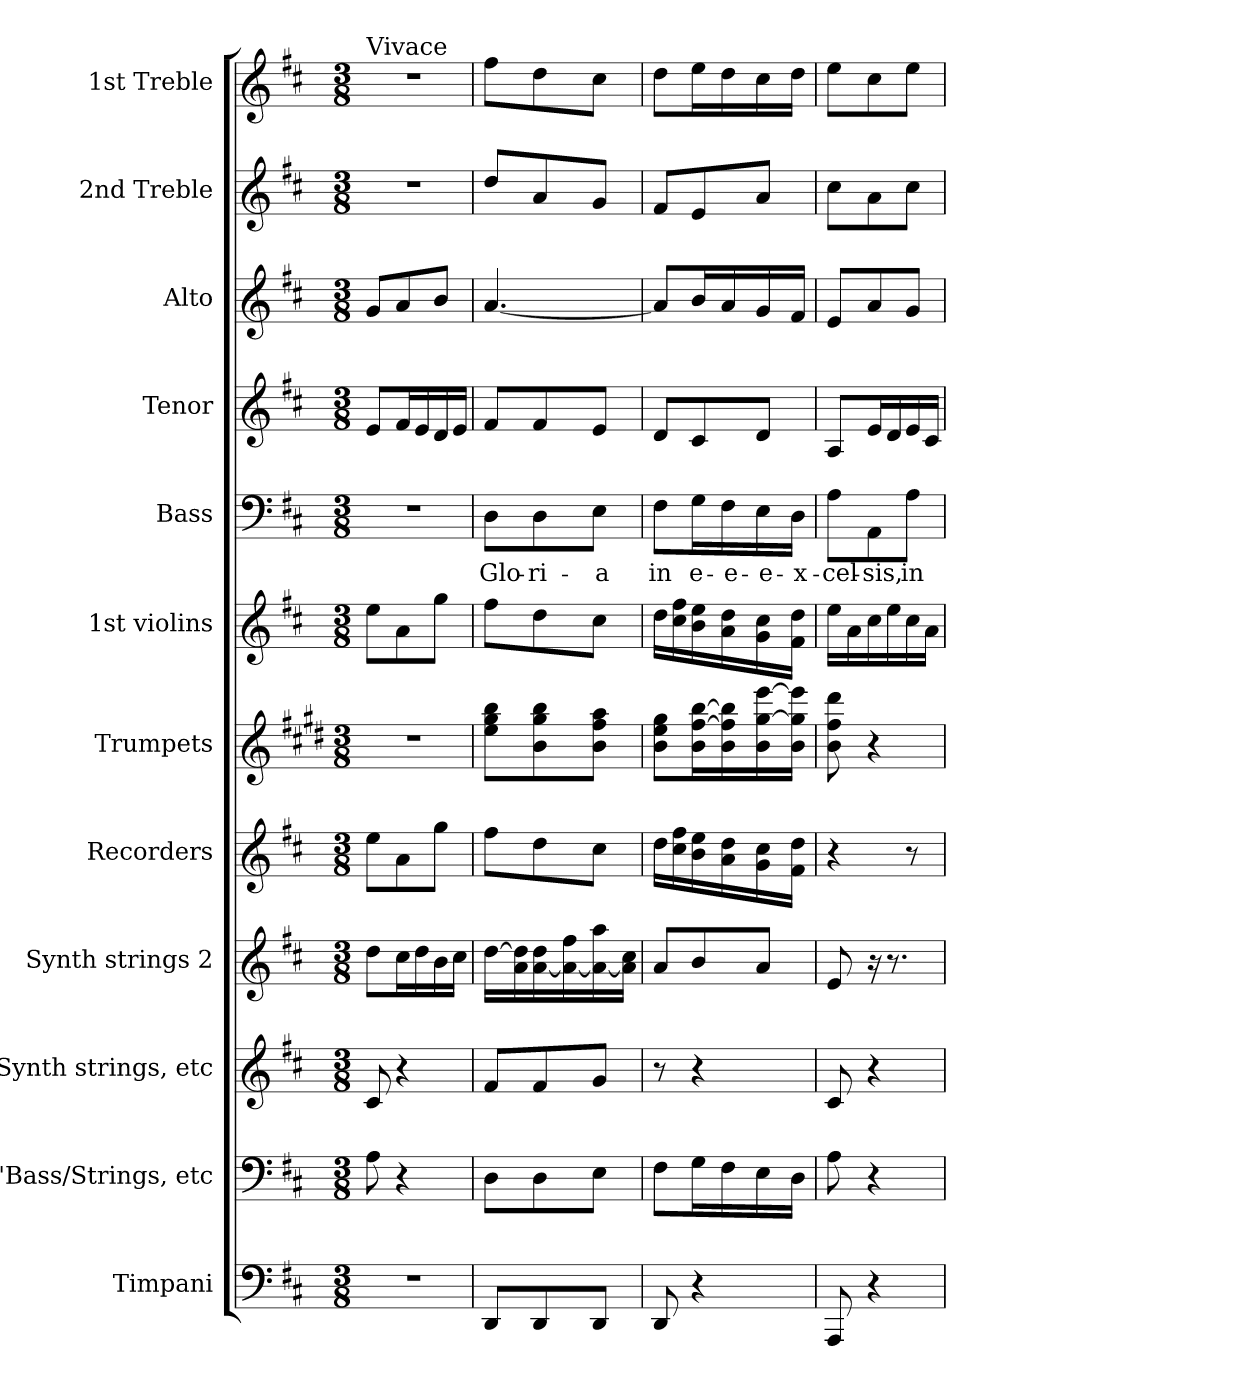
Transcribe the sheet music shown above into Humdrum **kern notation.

**kern	**kern	**kern	**kern	**kern	**kern	**kern	**kern	**text	**kern	**kern	**kern	**kern
*part12	*part11	*part10	*part9	*part8	*part7	*part6	*part5	*part5	*part4	*part3	*part2	*part1
*staff12	*staff11	*staff10	*staff9	*staff8	*staff7	*staff6	*staff5	*staff5	*staff4	*staff3	*staff2	*staff1
*I"Timpani	*I"D'Bass/Strings, etc	*I"Synth strings, etc	*I"Synth strings 2	*I"Recorders	*I"Trumpets	*I"1st violins	*I"Bass	*	*I"Tenor	*I"Alto	*I"2nd Treble	*I"1st Treble
*I'Timp	*I'Str	*I'Str	*I'Str	*I'Rec	*I'Tpt	*	*I'B	*	*	*	*	*
*clefF4	*clefF4	*clefG2	*clefG2	*clefG2	*clefG2	*clefG2	*clefF4	*	*clefG2	*clefG2	*clefG2	*clefG2
*	*	*	*	*	*ITrd1c2	*	*	*	*	*	*	*
*k[f#c#]	*k[f#c#]	*k[f#c#]	*k[f#c#]	*k[f#c#]	*k[f#c#]	*k[f#c#]	*k[f#c#]	*	*k[f#c#]	*k[f#c#]	*k[f#c#]	*k[f#c#]
*D:	*D:	*D:	*D:	*D:	*D:	*D:	*D:	*	*D:	*D:	*D:	*D:
*M3/8	*M3/8	*M3/8	*M3/8	*M3/8	*M3/8	*M3/8	*M3/8	*	*M3/8	*M3/8	*M3/8	*M3/8
=1	=1	=1	=1	=1	=1	=1	=1	=1	=1	=1	=1	=1
!	!	!	!	!	!	!	!	!	!	!	!	!LO:TX:a:t=Vivace
4.r	8A\	8c#/	8dd\L	8ee\L	4.r	8ee\L	4.r	.	8e/L	8g/L	4.r	4.r
.	4r	4r	16cc#\L	8a\	.	8a\	.	.	16f#/L	8a/	.	.
.	.	.	16dd\	.	.	.	.	.	16e/	.	.	.
.	.	.	16b\	8gg\J	.	8gg\J	.	.	16d/	8b/J	.	.
.	.	.	16cc#\JJ	.	.	.	.	.	16e/JJ	.	.	.
=2	=2	=2	=2	=2	=2	=2	=2	=2	=2	=2	=2	=2
8DD/L	8D\L	8f#/L	[16dd\LL	8ff#\L	8dd\ 8ff#\ 8aa\L	8ff#\L	8D\L	Glo-	8f#/L	[4.a/	8dd/L	8ff#\L
.	.	.	16a\ 16dd\]	.	.	.	.	.	.	.	.	.
8DD/	8D\	8f#/	[16a\ 16dd\	8dd\	8a\ 8ff#\ 8aa\	8dd\	8D\	-ri-	8f#/	.	8a/	8dd\
.	.	.	16a\_ 16ff#\	.	.	.	.	.	.	.	.	.
8DD/J	8E\J	8g/J	16a\_ 16aa\	8cc#\J	8a\ 8ee\ 8gg\J	8cc#\J	8E\J	-a	8e/J	.	8g/J	8cc#\J
.	.	.	16a\] 16cc#\JJ	.	.	.	.	.	.	.	.	.
=3	=3	=3	=3	=3	=3	=3	=3	=3	=3	=3	=3	=3
8DD/	8F#\L	8r	8a/L	16dd\LL	8a\ 8dd\ 8ff#\L	16dd\LL	8F#\L	in	8d/L	8a/L]	8f#/L	8dd\L
.	.	.	.	16cc#\ 16ff#\	.	16cc#\ 16ff#\	.	.	.	.	.	.
4r	16G\L	4r	8b/	16b\ 16ee\	16a\ [16ee\ [16aa\L	16b\ 16ee\	16G\L	e-	8c#/	16b/L	8e/	16ee\L
.	16F#\	.	.	16a\ 16dd\	16a\ 16ee\] 16aa\]	16a\ 16dd\	16F#\	-e-	.	16a/	.	16dd\
.	16E\	.	8a/J	16g\ 16cc#\	16a\ [16ff#\ [16ddd\	16g\ 16cc#\	16E\	-e-	8d/J	16g/	8a/J	16cc#\
.	16D\JJ	.	.	16f#\ 16dd\JJ	16a\ 16ff#\] 16ddd\]JJ	16f#\ 16dd\JJ	16D\JJ	-x-	.	16f#/JJ	.	16dd\JJ
=4	=4	=4	=4	=4	=4	=4	=4	=4	=4	=4	=4	=4
8AAA/	8A\	8c#/	8e/	4r	8a\ 8ee\ 8ccc#\	16ee\LL	8A\L	-cel-	8A/L	8e/L	8cc#\L	8ee\L
.	.	.	.	.	.	16a\	.	.	.	.	.	.
4r	4r	4r	16r	.	4r	16cc#\	8AA\	-sis,	16e/L	8a/	8a\	8cc#\
.	.	.	8.r	.	.	16ee\	.	.	16d/	.	.	.
.	.	.	.	8r	.	16cc#\	8A\J	in	16e/	8g/J	8cc#\J	8ee\J
.	.	.	.	.	.	16a\JJ	.	.	16c#/JJ	.	.	.
=	=	=	=	=	=	=	=	=	=	=	=	=
*-	*-	*-	*-	*-	*-	*-	*-	*-	*-	*-	*-	*-
